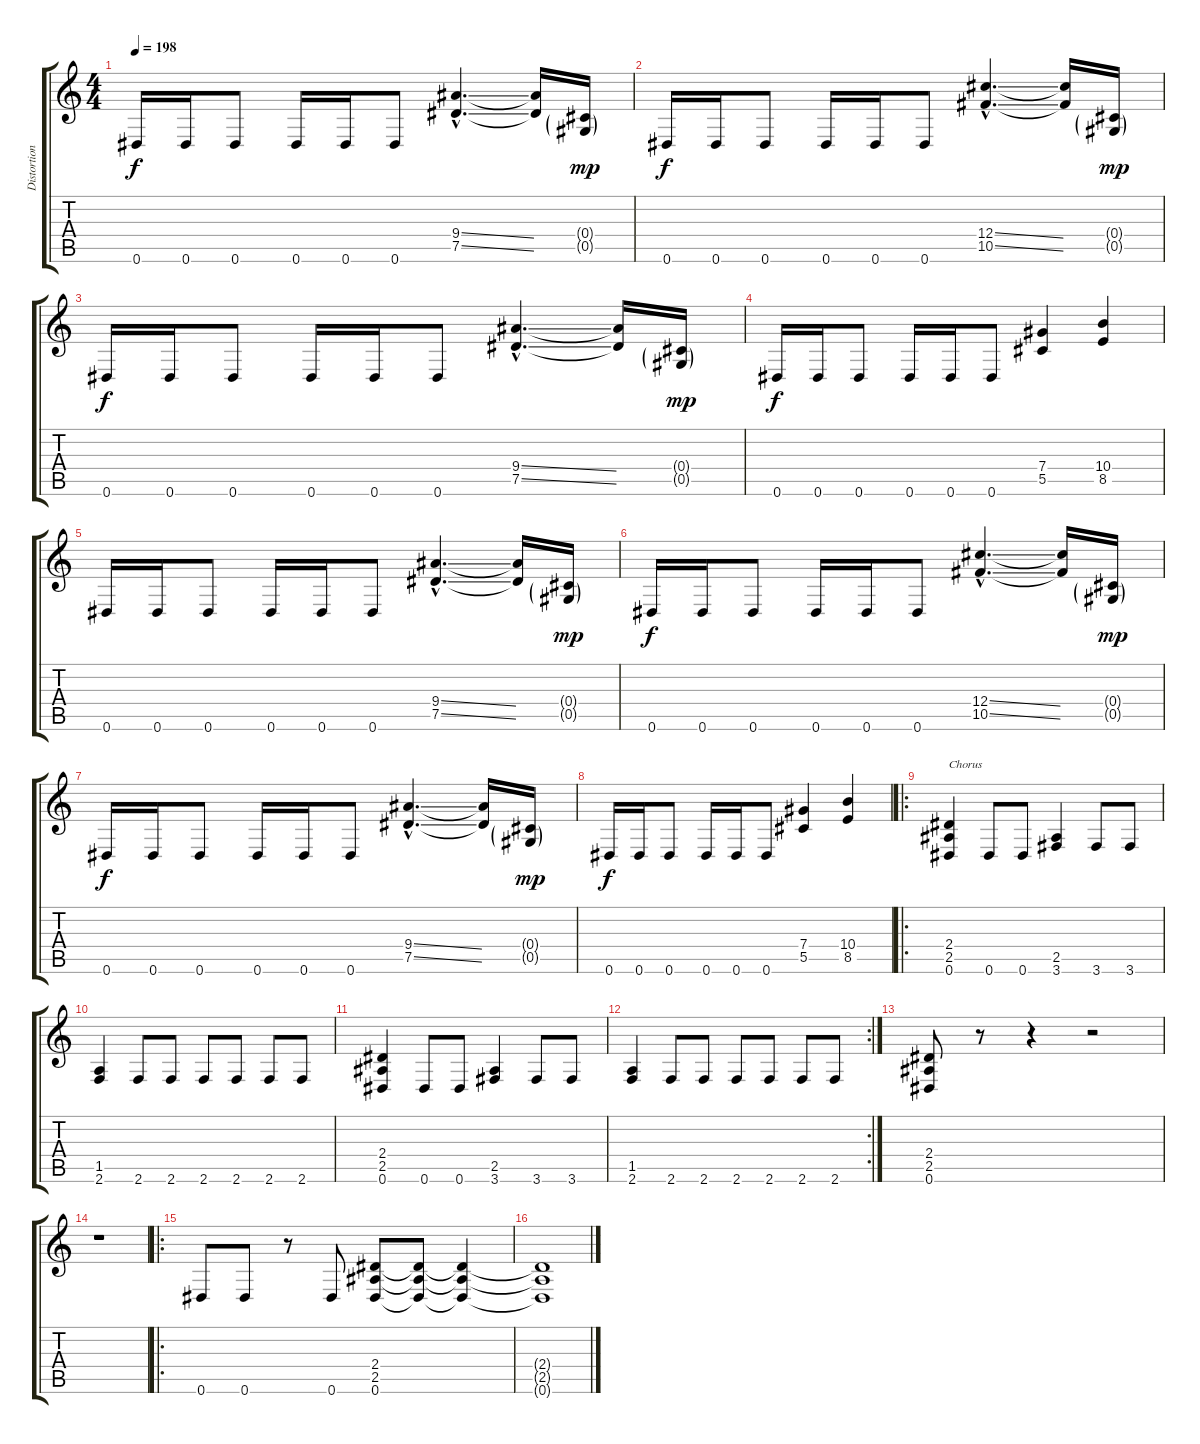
\track ("Distortion Guitar I" "Distortion") {instrument distortionguitar}
\staff {score tabs}
\tuning (Eb4 Bb3 Gb3 Db3 Ab2 Eb2) {hide}
\ts (4 4)
\tempo 198
\clef g2
\ks c
0.6.16{dy f} 0.6.16 0.6.8 0.6.16 0.6.16 0.6.8 (9.4{ss hac} 7.5{ss hac}).4{d} (9.4{t} 7.5{t}).16 (0.4{g} 0.5{g}).16{dy mp} |
0.6.16{dy f} 0.6.16 0.6.8 0.6.16 0.6.16 0.6.8 (12.4{ss hac} 10.5{ss hac}).4{d} (12.4{t} 10.5{t}).16 (0.4{g} 0.5{g}).16{dy mp} |
0.6.16{dy f} 0.6.16 0.6.8 0.6.16 0.6.16 0.6.8 (9.4{ss hac} 7.5{ss hac}).4{d} (9.4{t} 7.5{t}).16 (0.4{g} 0.5{g}).16{dy mp} |
0.6.16{dy f} 0.6.16 0.6.8 0.6.16 0.6.16 0.6.8 (7.4 5.5).4 (10.4 8.5).4 |
0.6.16 0.6.16 0.6.8 0.6.16 0.6.16 0.6.8 (9.4{ss hac} 7.5{ss hac}).4{d} (9.4{t} 7.5{t}).16 (0.4{g} 0.5{g}).16{dy mp} |
0.6.16{dy f} 0.6.16 0.6.8 0.6.16 0.6.16 0.6.8 (12.4{ss hac} 10.5{ss hac}).4{d} (12.4{t} 10.5{t}).16 (0.4{g} 0.5{g}).16{dy mp} |
0.6.16{dy f} 0.6.16 0.6.8 0.6.16 0.6.16 0.6.8 (9.4{ss hac} 7.5{ss hac}).4{d} (9.4{t} 7.5{t}).16 (0.4{g} 0.5{g}).16{dy mp} |
0.6.16{dy f} 0.6.16 0.6.8 0.6.16 0.6.16 0.6.8 (7.4 5.5).4 (10.4 8.5).4 |
\ro
(2.4 2.5 0.6).4{txt "Chorus"} 0.6.8 0.6.8 (2.5 3.6).4 3.6.8 3.6.8 |
(1.5 2.6).4 2.6.8 2.6.8 2.6.8 2.6.8 2.6.8 2.6.8 |
(2.4 2.5 0.6).4 0.6.8 0.6.8 (2.5 3.6).4 3.6.8 3.6.8 |
\rc 2
(1.5 2.6).4 2.6.8 2.6.8 2.6.8 2.6.8 2.6.8 2.6.8 |
(2.4 2.5 0.6).8 r.8 r.4 r.2 |
r.1 |
\ro
0.6.8 0.6.8 r.8 0.6.8 (2.4 2.5 0.6).8 (2.4{t} 2.5{t} 0.6{t}).8 (2.4{t} 2.5{t} 0.6{t}).4 |
(2.4{t} 2.5{t} 0.6{t}).1
